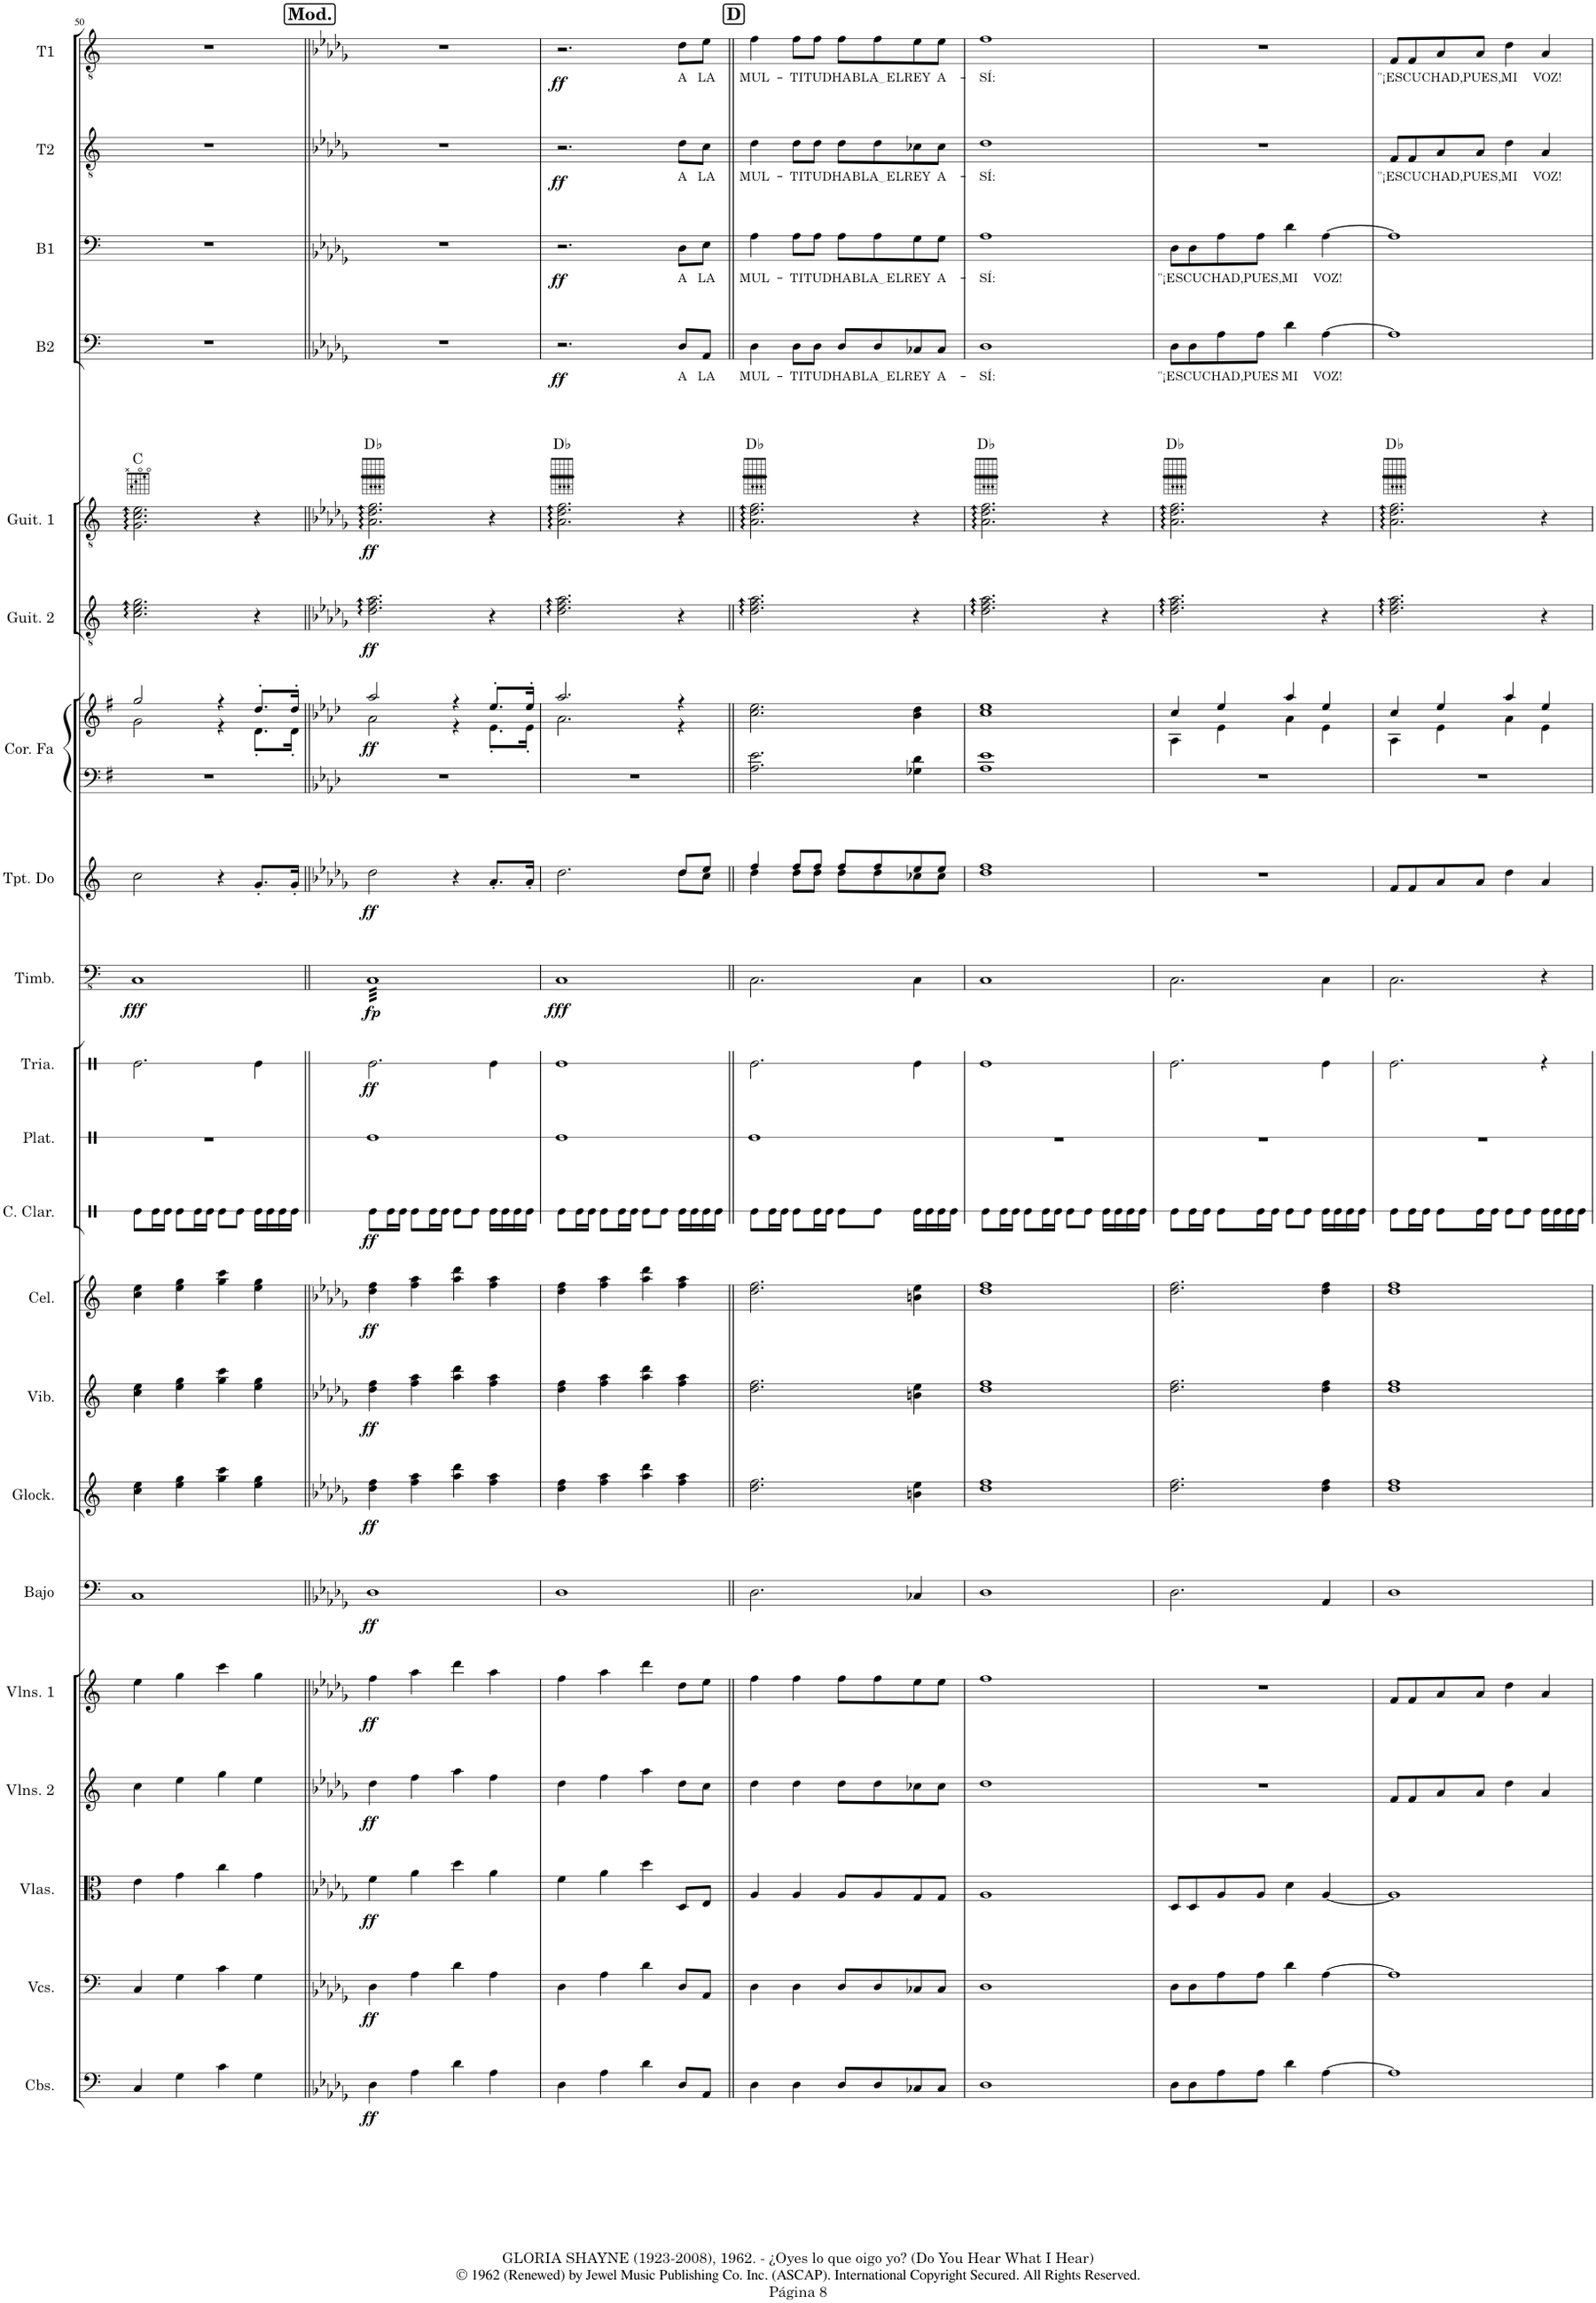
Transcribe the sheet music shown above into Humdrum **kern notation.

**kern	**dynam	**kern	**dynam	**kern	**dynam	**kern	**dynam	**kern	**dynam	**kern	**dynam	**kern	**dynam	**kern	**dynam	**kern	**dynam	**kern	**dynam	**kern	**kern	**dynam	**kern	**dynam	**kern	**dynam	**kern	**kern	**dynam	**kern	**dynam	**kern	**dynam	**harte	**kern	**text	**dynam	**kern	**text	**dynam	**kern	**text	**dynam	**kern	**text	**dynam
*part21	*part21	*part20	*part20	*part19	*part19	*part18	*part18	*part17	*part17	*part16	*part16	*part15	*part15	*part14	*part14	*part13	*part13	*part12	*part12	*part11	*part10	*part10	*part9	*part9	*part8	*part8	*part7	*part7	*part7	*part6	*part6	*part5	*part5	*part5	*part4	*part4	*part4	*part3	*part3	*part3	*part2	*part2	*part2	*part1	*part1	*part1
*staff22	*staff22	*staff21	*staff21	*staff20	*staff20	*staff19	*staff19	*staff18	*staff18	*staff17	*staff17	*staff16	*staff16	*staff15	*staff15	*staff14	*staff14	*staff13	*staff13	*staff12	*staff11	*staff11	*staff10	*staff10	*staff9	*staff9	*staff8	*staff7	*staff7/8	*staff6	*staff6	*staff5	*staff5	*	*staff4	*staff4	*staff4	*staff3	*staff3	*staff3	*staff2	*staff2	*staff2	*staff1	*staff1	*staff1
*I"Contrabajos	*	*I"Violonchelos	*	*I"Violas	*	*I"Violines 2	*	*I"Violines 1	*	*I"Bajo acústico	*	*I"Glockenspiel	*	*I"Vibráfono	*	*I"Celesta	*	*I"Caja de concierto	*	*I"Platillos	*I"Triángulo	*	*I"Timbales	*	*I"Trompeta en Do	*	*I"Corno en Fa	*	*	*I"Guitarra 2	*	*I"Guitarra 1	*	*	*I"Bajo	*	*	*I"Baritono	*	*	*I"2do Tenor	*	*	*I"1er Tenor	*	*
*I'Cbs.	*	*I'Vcs.	*	*I'Vlas.	*	*I'Vlns. 2	*	*I'Vlns. 1	*	*I'Bajo	*	*I'Glock.	*	*I'Vib.	*	*I'Cel.	*	*	*	*I'Plat.	*	*	*I'Timb.	*	*I'Tpt. Do	*	*I'Cor. Fa	*	*	*I'Guit. 2	*	*I'Guit. 1	*	*	*I'B2	*	*	*I'B1	*	*	*I'T2	*	*	*I'T1	*	*
!!LO:PB:g=z
*clefF4	*	*clefF4	*	*clefC3	*	*clefG2	*	*clefG2	*	*clefF4	*	*clefG2	*	*clefG2	*	*clefG2	*	*clefX	*	*clefX	*clefX	*	*clefFv4	*	*clefG2	*	*clefF4	*clefG2	*	*clefGv2	*	*clefGv2	*	*	*clefF4	*	*	*clefF4	*	*	*clefGv2	*	*	*clefGv2	*	*
*Trd7c12	*	*	*	*	*	*	*	*	*	*Trd7c12	*	*Trd-14c-24	*	*	*	*Trd-7c-12	*	*	*	*	*	*	*	*	*Trd1c2	*	*Trd4c7	*Trd4c7	*	*	*	*	*	*	*Trd12c21	*	*	*Trd8c14	*	*	*Trd5c9	*	*	*Trd1c2	*	*
*k[]	*	*k[]	*	*k[]	*	*k[]	*	*k[]	*	*k[]	*	*k[]	*	*k[]	*	*k[]	*	*k[]	*	*k[]	*k[]	*	*k[]	*	*k[]	*	*k[f#]	*k[f#]	*	*k[]	*	*k[]	*	*	*k[]	*	*	*k[]	*	*	*k[]	*	*	*k[]	*	*
*M4/4	*	*M4/4	*	*M4/4	*	*M4/4	*	*M4/4	*	*M4/4	*	*M4/4	*	*M4/4	*	*M4/4	*	*M4/4	*	*M4/4	*M4/4	*	*M4/4	*	*M4/4	*	*M4/4	*M4/4	*	*M4/4	*	*M4/4	*	*	*M4/4	*	*	*M4/4	*	*	*M4/4	*	*	*M4/4	*	*
=50	=50	=50	=50	=50	=50	=50	=50	=50	=50	=50	=50	=50	=50	=50	=50	=50	=50	=50	=50	=50	=50	=50	=50	=50	=50	=50	=50	=50	=50	=50	=50	=50	=50	=50	=50	=50	=50	=50	=50	=50	=50	=50	=50	=50	=50	=50
*	*	*	*	*	*	*	*	*	*	*	*	*	*	*	*	*	*	*	*	*	*	*	*	*	*	*	*	*^	*	*	*	*	*	*	*	*	*	*	*	*	*	*	*	*	*	*
!	!	!	!	!	!	!	!	!	!	!	!	!	!	!	!	!	!	!	!	!	!	!	!	!LO:DY:b	!	!	!	!	!	!	!	!	!	!	!	!	!	!	!	!	!	!	!	!	!	!	!
4C/	.	4C/	.	4e\	.	4cc\	.	4ee\	.	1C	.	4cc\ 4ee\	.	4cc\ 4ee\	.	4cc\ 4ee\	.	8Re\L	.	1r	2.Re\	.	1CC	fff	2cc\	.	1r	2gg/	2g\	.	2.c\ 2.e\ 2.g\	.	2.G\ 2.c\ 2.e\	.	C:maj	1r	.	.	1r	.	.	1r	.	.	1r	.	.
.	.	.	.	.	.	.	.	.	.	.	.	.	.	.	.	.	.	16Re\L	.	.	.	.	.	.	.	.	.	.	.	.	.	.	.	.	.	.	.	.	.	.	.	.	.	.	.	.	.
.	.	.	.	.	.	.	.	.	.	.	.	.	.	.	.	.	.	16Re\JJ	.	.	.	.	.	.	.	.	.	.	.	.	.	.	.	.	.	.	.	.	.	.	.	.	.	.	.	.	.
4G\	.	4G\	.	4g\	.	4ee\	.	4gg\	.	.	.	4ee\ 4gg\	.	4ee\ 4gg\	.	4ee\ 4gg\	.	8Re\L	.	.	.	.	.	.	.	.	.	.	.	.	.	.	.	.	.	.	.	.	.	.	.	.	.	.	.	.	.
.	.	.	.	.	.	.	.	.	.	.	.	.	.	.	.	.	.	16Re\L	.	.	.	.	.	.	.	.	.	.	.	.	.	.	.	.	.	.	.	.	.	.	.	.	.	.	.	.	.
.	.	.	.	.	.	.	.	.	.	.	.	.	.	.	.	.	.	16Re\JJ	.	.	.	.	.	.	.	.	.	.	.	.	.	.	.	.	.	.	.	.	.	.	.	.	.	.	.	.	.
4c\	.	4c\	.	4cc\	.	4gg\	.	4ccc\	.	.	.	4gg\ 4ccc\	.	4gg\ 4ccc\	.	4gg\ 4ccc\	.	8Re\L	.	.	.	.	.	.	4r	.	.	4r	4r	.	.	.	.	.	.	.	.	.	.	.	.	.	.	.	.	.	.
.	.	.	.	.	.	.	.	.	.	.	.	.	.	.	.	.	.	8Re\J	.	.	.	.	.	.	.	.	.	.	.	.	.	.	.	.	.	.	.	.	.	.	.	.	.	.	.	.	.
4G\	.	4G\	.	4g\	.	4ee\	.	4gg\	.	.	.	4ee\ 4gg\	.	4ee\ 4gg\	.	4ee\ 4gg\	.	16Re\LL	.	.	4Re\	.	.	.	8.g'/L	.	.	8.dd'/L	8.d'\L	.	4r	.	4r	.	.	.	.	.	.	.	.	.	.	.	.	.	.
.	.	.	.	.	.	.	.	.	.	.	.	.	.	.	.	.	.	16Re\	.	.	.	.	.	.	.	.	.	.	.	.	.	.	.	.	.	.	.	.	.	.	.	.	.	.	.	.	.
.	.	.	.	.	.	.	.	.	.	.	.	.	.	.	.	.	.	16Re\	.	.	.	.	.	.	.	.	.	.	.	.	.	.	.	.	.	.	.	.	.	.	.	.	.	.	.	.	.
.	.	.	.	.	.	.	.	.	.	.	.	.	.	.	.	.	.	16Re\JJ	.	.	.	.	.	.	16g'/Jk	.	.	16dd'/Jk	16d'\Jk	.	.	.	.	.	.	.	.	.	.	.	.	.	.	.	.	.	.
!!LO:REH:place=s1:a:B:cj:fs=14:t=Mod.
=51||	=51||	=51||	=51||	=51||	=51||	=51||	=51||	=51||	=51||	=51||	=51||	=51||	=51||	=51||	=51||	=51||	=51||	=51||	=51||	=51||	=51||	=51||	=51||	=51||	=51||	=51||	=51||	=51||	=51||	=51||	=51||	=51||	=51||	=51||	=51||	=51||	=51||	=51||	=51||	=51||	=51||	=51||	=51||	=51||	=51||	=51||	=51||
*k[b-e-a-d-g-]	*	*k[b-e-a-d-g-]	*	*k[b-e-a-d-g-]	*	*k[b-e-a-d-g-]	*	*k[b-e-a-d-g-]	*	*k[b-e-a-d-g-]	*	*k[b-e-a-d-g-]	*	*k[b-e-a-d-g-]	*	*k[b-e-a-d-g-]	*	*	*	*	*	*	*	*	*k[b-e-a-d-g-]	*	*k[b-e-a-d-]	*k[b-e-a-d-]	*	*	*k[b-e-a-d-g-]	*	*k[b-e-a-d-g-]	*	*	*k[b-e-a-d-g-]	*	*	*k[b-e-a-d-g-]	*	*	*k[b-e-a-d-g-]	*	*	*k[b-e-a-d-g-]	*	*
!	!LO:DY:b	!	!LO:DY:b	!	!LO:DY:b	!	!LO:DY:b	!	!LO:DY:b	!	!LO:DY:b	!	!LO:DY:b	!	!LO:DY:b	!	!LO:DY:b	!	!LO:DY:b	!	!	!LO:DY:b	!	!LO:DY:b	!	!LO:DY:b	!	!	!	!LO:DY:b	!	!LO:DY:b	!	!LO:DY:b	!	!	!	!	!	!	!	!	!	!	!	!	!
*	*	*	*	*	*	*	*	*	*	*	*	*	*	*	*	*	*	*	*	*	*	*	*tremolo	*	*	*	*	*	*	*	*	*	*	*	*	*	*	*	*	*	*	*	*	*	*	*	*
4D-\	ff	4D-\	ff	4f\	ff	4dd-\	ff	4ff\	ff	1D-	ff	4dd-\ 4ff\	ff	4dd-\ 4ff\	ff	4dd-\ 4ff\	ff	8Re\L	ff	1Re	2.Re\	ff	32CCLLL	fp	2dd-\	ff	1r	2aa-/	2a-\	ff	2.d-\ 2.f\ 2.a-\	ff	2.A-\ 2.d-\ 2.f\	ff	Db:maj	1r	.	.	1r	.	.	1r	.	.	1r	.	.
.	.	.	.	.	.	.	.	.	.	.	.	.	.	.	.	.	.	.	.	.	.	.	32CC	.	.	.	.	.	.	.	.	.	.	.	.	.	.	.	.	.	.	.	.	.	.	.	.
.	.	.	.	.	.	.	.	.	.	.	.	.	.	.	.	.	.	.	.	.	.	.	32CC	.	.	.	.	.	.	.	.	.	.	.	.	.	.	.	.	.	.	.	.	.	.	.	.
.	.	.	.	.	.	.	.	.	.	.	.	.	.	.	.	.	.	.	.	.	.	.	32CC	.	.	.	.	.	.	.	.	.	.	.	.	.	.	.	.	.	.	.	.	.	.	.	.
.	.	.	.	.	.	.	.	.	.	.	.	.	.	.	.	.	.	16Re\L	.	.	.	.	32CC	.	.	.	.	.	.	.	.	.	.	.	.	.	.	.	.	.	.	.	.	.	.	.	.
.	.	.	.	.	.	.	.	.	.	.	.	.	.	.	.	.	.	.	.	.	.	.	32CC	.	.	.	.	.	.	.	.	.	.	.	.	.	.	.	.	.	.	.	.	.	.	.	.
.	.	.	.	.	.	.	.	.	.	.	.	.	.	.	.	.	.	16Re\JJ	.	.	.	.	32CC	.	.	.	.	.	.	.	.	.	.	.	.	.	.	.	.	.	.	.	.	.	.	.	.
.	.	.	.	.	.	.	.	.	.	.	.	.	.	.	.	.	.	.	.	.	.	.	32CC	.	.	.	.	.	.	.	.	.	.	.	.	.	.	.	.	.	.	.	.	.	.	.	.
4A-\	.	4A-\	.	4a-\	.	4ff\	.	4aa-\	.	.	.	4ff\ 4aa-\	.	4ff\ 4aa-\	.	4ff\ 4aa-\	.	8Re\L	.	.	.	.	32CC	.	.	.	.	.	.	.	.	.	.	.	.	.	.	.	.	.	.	.	.	.	.	.	.
.	.	.	.	.	.	.	.	.	.	.	.	.	.	.	.	.	.	.	.	.	.	.	32CC	.	.	.	.	.	.	.	.	.	.	.	.	.	.	.	.	.	.	.	.	.	.	.	.
.	.	.	.	.	.	.	.	.	.	.	.	.	.	.	.	.	.	.	.	.	.	.	32CC	.	.	.	.	.	.	.	.	.	.	.	.	.	.	.	.	.	.	.	.	.	.	.	.
.	.	.	.	.	.	.	.	.	.	.	.	.	.	.	.	.	.	.	.	.	.	.	32CC	.	.	.	.	.	.	.	.	.	.	.	.	.	.	.	.	.	.	.	.	.	.	.	.
.	.	.	.	.	.	.	.	.	.	.	.	.	.	.	.	.	.	16Re\L	.	.	.	.	32CC	.	.	.	.	.	.	.	.	.	.	.	.	.	.	.	.	.	.	.	.	.	.	.	.
.	.	.	.	.	.	.	.	.	.	.	.	.	.	.	.	.	.	.	.	.	.	.	32CC	.	.	.	.	.	.	.	.	.	.	.	.	.	.	.	.	.	.	.	.	.	.	.	.
.	.	.	.	.	.	.	.	.	.	.	.	.	.	.	.	.	.	16Re\JJ	.	.	.	.	32CC	.	.	.	.	.	.	.	.	.	.	.	.	.	.	.	.	.	.	.	.	.	.	.	.
.	.	.	.	.	.	.	.	.	.	.	.	.	.	.	.	.	.	.	.	.	.	.	32CC	.	.	.	.	.	.	.	.	.	.	.	.	.	.	.	.	.	.	.	.	.	.	.	.
4d-\	.	4d-\	.	4dd-\	.	4aa-\	.	4ddd-\	.	.	.	4aa-\ 4ddd-\	.	4aa-\ 4ddd-\	.	4aa-\ 4ddd-\	.	8Re\L	.	.	.	.	32CC	.	4r	.	.	4r	4r	.	.	.	.	.	.	.	.	.	.	.	.	.	.	.	.	.	.
.	.	.	.	.	.	.	.	.	.	.	.	.	.	.	.	.	.	.	.	.	.	.	32CC	.	.	.	.	.	.	.	.	.	.	.	.	.	.	.	.	.	.	.	.	.	.	.	.
.	.	.	.	.	.	.	.	.	.	.	.	.	.	.	.	.	.	.	.	.	.	.	32CC	.	.	.	.	.	.	.	.	.	.	.	.	.	.	.	.	.	.	.	.	.	.	.	.
.	.	.	.	.	.	.	.	.	.	.	.	.	.	.	.	.	.	.	.	.	.	.	32CC	.	.	.	.	.	.	.	.	.	.	.	.	.	.	.	.	.	.	.	.	.	.	.	.
.	.	.	.	.	.	.	.	.	.	.	.	.	.	.	.	.	.	8Re\J	.	.	.	.	32CC	.	.	.	.	.	.	.	.	.	.	.	.	.	.	.	.	.	.	.	.	.	.	.	.
.	.	.	.	.	.	.	.	.	.	.	.	.	.	.	.	.	.	.	.	.	.	.	32CC	.	.	.	.	.	.	.	.	.	.	.	.	.	.	.	.	.	.	.	.	.	.	.	.
.	.	.	.	.	.	.	.	.	.	.	.	.	.	.	.	.	.	.	.	.	.	.	32CC	.	.	.	.	.	.	.	.	.	.	.	.	.	.	.	.	.	.	.	.	.	.	.	.
.	.	.	.	.	.	.	.	.	.	.	.	.	.	.	.	.	.	.	.	.	.	.	32CC	.	.	.	.	.	.	.	.	.	.	.	.	.	.	.	.	.	.	.	.	.	.	.	.
4A-\	.	4A-\	.	4a-\	.	4ff\	.	4aa-\	.	.	.	4ff\ 4aa-\	.	4ff\ 4aa-\	.	4ff\ 4aa-\	.	16Re\LL	.	.	4Re\	.	32CC	.	8.a-'/L	.	.	8.ee-'/L	8.e-'\L	.	4r	.	4r	.	.	.	.	.	.	.	.	.	.	.	.	.	.
.	.	.	.	.	.	.	.	.	.	.	.	.	.	.	.	.	.	.	.	.	.	.	32CC	.	.	.	.	.	.	.	.	.	.	.	.	.	.	.	.	.	.	.	.	.	.	.	.
.	.	.	.	.	.	.	.	.	.	.	.	.	.	.	.	.	.	16Re\	.	.	.	.	32CC	.	.	.	.	.	.	.	.	.	.	.	.	.	.	.	.	.	.	.	.	.	.	.	.
.	.	.	.	.	.	.	.	.	.	.	.	.	.	.	.	.	.	.	.	.	.	.	32CC	.	.	.	.	.	.	.	.	.	.	.	.	.	.	.	.	.	.	.	.	.	.	.	.
.	.	.	.	.	.	.	.	.	.	.	.	.	.	.	.	.	.	16Re\	.	.	.	.	32CC	.	.	.	.	.	.	.	.	.	.	.	.	.	.	.	.	.	.	.	.	.	.	.	.
.	.	.	.	.	.	.	.	.	.	.	.	.	.	.	.	.	.	.	.	.	.	.	32CC	.	.	.	.	.	.	.	.	.	.	.	.	.	.	.	.	.	.	.	.	.	.	.	.
.	.	.	.	.	.	.	.	.	.	.	.	.	.	.	.	.	.	16Re\JJ	.	.	.	.	32CC	.	16a-'/Jk	.	.	16ee-'/Jk	16e-'\Jk	.	.	.	.	.	.	.	.	.	.	.	.	.	.	.	.	.	.
.	.	.	.	.	.	.	.	.	.	.	.	.	.	.	.	.	.	.	.	.	.	.	32CCJJJ	.	.	.	.	.	.	.	.	.	.	.	.	.	.	.	.	.	.	.	.	.	.	.	.
*	*	*	*	*	*	*	*	*	*	*	*	*	*	*	*	*	*	*	*	*	*	*	*Xtremolo	*	*	*	*	*	*	*	*	*	*	*	*	*	*	*	*	*	*	*	*	*	*	*	*
=52	=52	=52	=52	=52	=52	=52	=52	=52	=52	=52	=52	=52	=52	=52	=52	=52	=52	=52	=52	=52	=52	=52	=52	=52	=52	=52	=52	=52	=52	=52	=52	=52	=52	=52	=52	=52	=52	=52	=52	=52	=52	=52	=52	=52	=52	=52	=52
*	*	*	*	*	*	*	*	*	*	*	*	*	*	*	*	*	*	*	*	*	*	*	*	*	*^	*	*	*	*	*	*	*	*	*	*	*	*	*	*	*	*	*	*	*	*	*	*
!	!	!	!	!	!	!	!	!	!	!	!	!	!	!	!	!	!	!	!	!	!	!	!	!LO:DY:b	!	!	!	!	!	!	!	!	!	!	!	!	!	!	!LO:DY:b	!	!	!LO:DY:b	!	!	!LO:DY:b	!	!	!LO:DY:b
4D-\	.	4D-\	.	4f\	.	4dd-\	.	4ff\	.	1D-	.	4dd-\ 4ff\	.	4dd-\ 4ff\	.	4dd-\ 4ff\	.	8Re\L	.	1Re	1Re	.	1CC	fff	2.dd-\	2.ryy	.	1r	2.aa-/	2.a-\	.	2.d-\ 2.f\ 2.a-\	.	2.A-\ 2.d-\ 2.f\	.	Db:maj	2.r	.	ff	2.r	.	ff	2.r	.	ff	2.r	.	ff
.	.	.	.	.	.	.	.	.	.	.	.	.	.	.	.	.	.	16Re\L	.	.	.	.	.	.	.	.	.	.	.	.	.	.	.	.	.	.	.	.	.	.	.	.	.	.	.	.	.	.
.	.	.	.	.	.	.	.	.	.	.	.	.	.	.	.	.	.	16Re\JJ	.	.	.	.	.	.	.	.	.	.	.	.	.	.	.	.	.	.	.	.	.	.	.	.	.	.	.	.	.	.
4A-\	.	4A-\	.	4a-\	.	4ff\	.	4aa-\	.	.	.	4ff\ 4aa-\	.	4ff\ 4aa-\	.	4ff\ 4aa-\	.	8Re\L	.	.	.	.	.	.	.	.	.	.	.	.	.	.	.	.	.	.	.	.	.	.	.	.	.	.	.	.	.	.
.	.	.	.	.	.	.	.	.	.	.	.	.	.	.	.	.	.	16Re\L	.	.	.	.	.	.	.	.	.	.	.	.	.	.	.	.	.	.	.	.	.	.	.	.	.	.	.	.	.	.
.	.	.	.	.	.	.	.	.	.	.	.	.	.	.	.	.	.	16Re\JJ	.	.	.	.	.	.	.	.	.	.	.	.	.	.	.	.	.	.	.	.	.	.	.	.	.	.	.	.	.	.
4d-\	.	4d-\	.	4dd-\	.	4aa-\	.	4ddd-\	.	.	.	4aa-\ 4ddd-\	.	4aa-\ 4ddd-\	.	4aa-\ 4ddd-\	.	8Re\L	.	.	.	.	.	.	.	.	.	.	.	.	.	.	.	.	.	.	.	.	.	.	.	.	.	.	.	.	.	.
.	.	.	.	.	.	.	.	.	.	.	.	.	.	.	.	.	.	8Re\J	.	.	.	.	.	.	.	.	.	.	.	.	.	.	.	.	.	.	.	.	.	.	.	.	.	.	.	.	.	.
!	!	!	!	!	!	!	!	!	!	!	!	!	!	!	!	!	!	!	!	!	!	!	!	!	!	!	!	!	!	!	!	!	!	!	!	!	!	!LO:LY:b	!	!	!LO:LY:b	!	!	!LO:LY:b	!	!	!LO:LY:b	!
8D-/L	.	8D-/L	.	8D-/L	.	8dd-\L	.	8dd-\L	.	.	.	4ff\ 4aa-\	.	4ff\ 4aa-\	.	4ff\ 4aa-\	.	16Re\LL	.	.	.	.	.	.	8dd-/L	8dd-\L	.	.	4r	4r	.	4r	.	4r	.	.	8D-/L	A	.	8D-\L	A	.	8d-\L	A	.	8d-\L	A	.
.	.	.	.	.	.	.	.	.	.	.	.	.	.	.	.	.	.	16Re\	.	.	.	.	.	.	.	.	.	.	.	.	.	.	.	.	.	.	.	.	.	.	.	.	.	.	.	.	.	.
!	!	!	!	!	!	!	!	!	!	!	!	!	!	!	!	!	!	!	!	!	!	!	!	!	!	!	!	!	!	!	!	!	!	!	!	!	!	!LO:LY:b	!	!	!LO:LY:b	!	!	!LO:LY:b	!	!	!LO:LY:b	!
8AA-/J	.	8AA-/J	.	8E-/J	.	8cc\J	.	8ee-\J	.	.	.	.	.	.	.	.	.	16Re\	.	.	.	.	.	.	8ee-/J	8cc\J	.	.	.	.	.	.	.	.	.	.	8AA-/J	LA	.	8E-\J	LA	.	8c\J	LA	.	8e-\J	LA	.
.	.	.	.	.	.	.	.	.	.	.	.	.	.	.	.	.	.	16Re\JJ	.	.	.	.	.	.	.	.	.	.	.	.	.	.	.	.	.	.	.	.	.	.	.	.	.	.	.	.	.	.
*	*	*	*	*	*	*	*	*	*	*	*	*	*	*	*	*	*	*	*	*	*	*	*	*	*	*	*	*	*v	*v	*	*	*	*	*	*	*	*	*	*	*	*	*	*	*	*	*	*
!!LO:REH:place=s1:a:B:cj:fs=14:t=D
=53||	=53||	=53||	=53||	=53||	=53||	=53||	=53||	=53||	=53||	=53||	=53||	=53||	=53||	=53||	=53||	=53||	=53||	=53||	=53||	=53||	=53||	=53||	=53||	=53||	=53||	=53||	=53||	=53||	=53||	=53||	=53||	=53||	=53||	=53||	=53||	=53||	=53||	=53||	=53||	=53||	=53||	=53||	=53||	=53||	=53||	=53||	=53||
!	!	!	!	!	!	!	!	!	!	!	!	!	!	!	!	!	!	!	!	!	!	!	!	!	!	!	!	!	!	!	!	!	!	!	!	!	!LO:LY:b	!	!	!LO:LY:b	!	!	!LO:LY:b	!	!	!LO:LY:b	!
4D-\	.	4D-\	.	4A-/	.	4dd-\	.	4ff\	.	2.D-\	.	2.dd-\ 2.ff\	.	2.dd-\ 2.ff\	.	2.dd-\ 2.ff\	.	8Re\L	.	1Re	2.Re\	.	2.CC\	.	4ff/	4dd-\	.	2.A-\ 2.e-\	2.cc\ 2.ee-\	.	2.d-\ 2.f\ 2.a-\	.	2.A-\ 2.d-\ 2.f\	.	Db:maj	4D-\	MUL-	.	4A-\	MUL-	.	4d-\	MUL-	.	4f\	MUL-	.
.	.	.	.	.	.	.	.	.	.	.	.	.	.	.	.	.	.	16Re\L	.	.	.	.	.	.	.	.	.	.	.	.	.	.	.	.	.	.	.	.	.	.	.	.	.	.	.	.	.
.	.	.	.	.	.	.	.	.	.	.	.	.	.	.	.	.	.	16Re\JJ	.	.	.	.	.	.	.	.	.	.	.	.	.	.	.	.	.	.	.	.	.	.	.	.	.	.	.	.	.
!	!	!	!	!	!	!	!	!	!	!	!	!	!	!	!	!	!	!	!	!	!	!	!	!	!	!	!	!	!	!	!	!	!	!	!	!	!LO:LY:b	!	!	!LO:LY:b	!	!	!LO:LY:b	!	!	!LO:LY:b	!
4D-\	.	4D-\	.	4A-/	.	4dd-\	.	4ff\	.	.	.	.	.	.	.	.	.	8Re\L	.	.	.	.	.	.	8ff/L	8dd-\L	.	.	.	.	.	.	.	.	.	8D-\L	-TI-	.	8A-\L	-TI-	.	8d-\L	-TI-	.	8f\L	-TI-	.
!	!	!	!	!	!	!	!	!	!	!	!	!	!	!	!	!	!	!	!	!	!	!	!	!	!	!	!	!	!	!	!	!	!	!	!	!	!LO:LY:b	!	!	!LO:LY:b	!	!	!LO:LY:b	!	!	!LO:LY:b	!
.	.	.	.	.	.	.	.	.	.	.	.	.	.	.	.	.	.	16Re\L	.	.	.	.	.	.	8ff/J	8dd-\J	.	.	.	.	.	.	.	.	.	8D-\J	-TUD	.	8A-\J	-TUD	.	8d-\J	-TUD	.	8f\J	-TUD	.
.	.	.	.	.	.	.	.	.	.	.	.	.	.	.	.	.	.	16Re\JJ	.	.	.	.	.	.	.	.	.	.	.	.	.	.	.	.	.	.	.	.	.	.	.	.	.	.	.	.	.
!	!	!	!	!	!	!	!	!	!	!	!	!	!	!	!	!	!	!	!	!	!	!	!	!	!	!	!	!	!	!	!	!	!	!	!	!	!LO:LY:b	!	!	!LO:LY:b	!	!	!LO:LY:b	!	!	!LO:LY:b	!
8D-/L	.	8D-/L	.	8A-/L	.	8dd-\L	.	8ff\L	.	.	.	.	.	.	.	.	.	8Re\L	.	.	.	.	.	.	8ff/L	8dd-\L	.	.	.	.	.	.	.	.	.	8D-/L	HA-	.	8A-\L	HA-	.	8d-\L	HA-	.	8f\L	HA-	.
!	!	!	!	!	!	!	!	!	!	!	!	!	!	!	!	!	!	!	!	!	!	!	!	!	!	!	!	!	!	!	!	!	!	!	!	!	!LO:LY:b	!	!	!LO:LY:b	!	!	!LO:LY:b	!	!	!LO:LY:b	!
8D-/	.	8D-/	.	8A-/	.	8dd-\	.	8ff\	.	.	.	.	.	.	.	.	.	8Re\J	.	.	.	.	.	.	8ff/	8dd-\	.	.	.	.	.	.	.	.	.	8D-/	BLA EL	.	8A-\	BLA EL	.	8d-\	BLA EL	.	8f\	BLA EL	.
!	!	!	!	!	!	!	!	!	!	!	!	!	!	!	!	!	!	!	!	!	!	!	!	!	!	!	!	!	!	!	!	!	!	!	!	!	!LO:LY:b	!	!	!LO:LY:b	!	!	!LO:LY:b	!	!	!LO:LY:b	!
8C-X/	.	8C-X/	.	8G-/	.	8cc-X\	.	8ee-\	.	4C-X/	.	4bn\ 4ee-\	.	4bn\ 4ee-\	.	4bn\ 4ee-\	.	16Re\LL	.	.	4Re\	.	4CC\	.	8ee-/	8cc-X\	.	4G-X\ 4d-\	4b-\ 4dd-\	.	4r	.	4r	.	.	8C-X/	REY	.	8G-\	REY	.	8c-X\	REY	.	8e-\	REY	.
.	.	.	.	.	.	.	.	.	.	.	.	.	.	.	.	.	.	16Re\	.	.	.	.	.	.	.	.	.	.	.	.	.	.	.	.	.	.	.	.	.	.	.	.	.	.	.	.	.
!	!	!	!	!	!	!	!	!	!	!	!	!	!	!	!	!	!	!	!	!	!	!	!	!	!	!	!	!	!	!	!	!	!	!	!	!	!LO:LY:b	!	!	!LO:LY:b	!	!	!LO:LY:b	!	!	!LO:LY:b	!
8C-/J	.	8C-/J	.	8G-/J	.	8cc-\J	.	8ee-\J	.	.	.	.	.	.	.	.	.	16Re\	.	.	.	.	.	.	8ee-/J	8cc-\J	.	.	.	.	.	.	.	.	.	8C-/J	A-	.	8G-\J	A-	.	8c-\J	A-	.	8e-\J	A-	.
.	.	.	.	.	.	.	.	.	.	.	.	.	.	.	.	.	.	16Re\JJ	.	.	.	.	.	.	.	.	.	.	.	.	.	.	.	.	.	.	.	.	.	.	.	.	.	.	.	.	.
=54	=54	=54	=54	=54	=54	=54	=54	=54	=54	=54	=54	=54	=54	=54	=54	=54	=54	=54	=54	=54	=54	=54	=54	=54	=54	=54	=54	=54	=54	=54	=54	=54	=54	=54	=54	=54	=54	=54	=54	=54	=54	=54	=54	=54	=54	=54	=54
!	!	!	!	!	!	!	!	!	!	!	!	!	!	!	!	!	!	!	!	!	!	!	!	!	!	!	!	!	!	!	!	!	!	!	!	!	!LO:LY:b	!	!	!LO:LY:b	!	!	!LO:LY:b	!	!	!LO:LY:b	!
1D-	.	1D-	.	1A-	.	1dd-	.	1ff	.	1D-	.	1dd- 1ff	.	1dd- 1ff	.	1dd- 1ff	.	8Re\L	.	1r	1Re	.	1CC	.	1ff	1dd-	.	1A- 1e-	1cc 1ee-	.	2.d-\ 2.f\ 2.a-\	.	2.A-\ 2.d-\ 2.f\	.	Db:maj	1D-	-SÍ:	.	1A-	-SÍ:	.	1d-	-SÍ:	.	1f	-SÍ:	.
.	.	.	.	.	.	.	.	.	.	.	.	.	.	.	.	.	.	16Re\L	.	.	.	.	.	.	.	.	.	.	.	.	.	.	.	.	.	.	.	.	.	.	.	.	.	.	.	.	.
.	.	.	.	.	.	.	.	.	.	.	.	.	.	.	.	.	.	16Re\JJ	.	.	.	.	.	.	.	.	.	.	.	.	.	.	.	.	.	.	.	.	.	.	.	.	.	.	.	.	.
.	.	.	.	.	.	.	.	.	.	.	.	.	.	.	.	.	.	8Re\L	.	.	.	.	.	.	.	.	.	.	.	.	.	.	.	.	.	.	.	.	.	.	.	.	.	.	.	.	.
.	.	.	.	.	.	.	.	.	.	.	.	.	.	.	.	.	.	16Re\L	.	.	.	.	.	.	.	.	.	.	.	.	.	.	.	.	.	.	.	.	.	.	.	.	.	.	.	.	.
.	.	.	.	.	.	.	.	.	.	.	.	.	.	.	.	.	.	16Re\JJ	.	.	.	.	.	.	.	.	.	.	.	.	.	.	.	.	.	.	.	.	.	.	.	.	.	.	.	.	.
.	.	.	.	.	.	.	.	.	.	.	.	.	.	.	.	.	.	8Re\L	.	.	.	.	.	.	.	.	.	.	.	.	.	.	.	.	.	.	.	.	.	.	.	.	.	.	.	.	.
.	.	.	.	.	.	.	.	.	.	.	.	.	.	.	.	.	.	8Re\J	.	.	.	.	.	.	.	.	.	.	.	.	.	.	.	.	.	.	.	.	.	.	.	.	.	.	.	.	.
.	.	.	.	.	.	.	.	.	.	.	.	.	.	.	.	.	.	16Re\LL	.	.	.	.	.	.	.	.	.	.	.	.	4r	.	4r	.	.	.	.	.	.	.	.	.	.	.	.	.	.
.	.	.	.	.	.	.	.	.	.	.	.	.	.	.	.	.	.	16Re\	.	.	.	.	.	.	.	.	.	.	.	.	.	.	.	.	.	.	.	.	.	.	.	.	.	.	.	.	.
.	.	.	.	.	.	.	.	.	.	.	.	.	.	.	.	.	.	16Re\	.	.	.	.	.	.	.	.	.	.	.	.	.	.	.	.	.	.	.	.	.	.	.	.	.	.	.	.	.
.	.	.	.	.	.	.	.	.	.	.	.	.	.	.	.	.	.	16Re\JJ	.	.	.	.	.	.	.	.	.	.	.	.	.	.	.	.	.	.	.	.	.	.	.	.	.	.	.	.	.
*	*	*	*	*	*	*	*	*	*	*	*	*	*	*	*	*	*	*	*	*	*	*	*	*	*v	*v	*	*	*	*	*	*	*	*	*	*	*	*	*	*	*	*	*	*	*	*	*
=55	=55	=55	=55	=55	=55	=55	=55	=55	=55	=55	=55	=55	=55	=55	=55	=55	=55	=55	=55	=55	=55	=55	=55	=55	=55	=55	=55	=55	=55	=55	=55	=55	=55	=55	=55	=55	=55	=55	=55	=55	=55	=55	=55	=55	=55	=55
*	*	*	*	*	*	*	*	*	*	*	*	*	*	*	*	*	*	*	*	*	*	*	*	*	*	*	*	*^	*	*	*	*	*	*	*	*	*	*	*	*	*	*	*	*	*	*
!	!	!	!	!	!	!	!	!	!	!	!	!	!	!	!	!	!	!	!	!	!	!	!	!	!	!	!	!	!	!	!	!	!	!	!	!	!LO:LY:b	!	!	!LO:LY:b	!	!	!	!	!	!	!
8D-\L	.	8D-\L	.	8D-/L	.	1r	.	1r	.	2.D-\	.	2.dd-\ 2.ff\	.	2.dd-\ 2.ff\	.	2.dd-\ 2.ff\	.	8Re\L	.	1r	2.Re\	.	2.CC\	.	1r	.	1r	4cc/	4A-\	.	2.d-\ 2.f\ 2.a-\	.	2.A-\ 2.d-\ 2.f\	.	Db:maj	8D-\L	"¡ES-	.	8D-\L	"¡ES-	.	1r	.	.	1r	.	.
!	!	!	!	!	!	!	!	!	!	!	!	!	!	!	!	!	!	!	!	!	!	!	!	!	!	!	!	!	!	!	!	!	!	!	!	!	!LO:LY:b	!	!	!LO:LY:b	!	!	!	!	!	!	!
8D-\	.	8D-\	.	8D-/	.	.	.	.	.	.	.	.	.	.	.	.	.	16Re\L	.	.	.	.	.	.	.	.	.	.	.	.	.	.	.	.	.	8D-\	-CU-	.	8D-\	-CU-	.	.	.	.	.	.	.
.	.	.	.	.	.	.	.	.	.	.	.	.	.	.	.	.	.	16Re\JJ	.	.	.	.	.	.	.	.	.	.	.	.	.	.	.	.	.	.	.	.	.	.	.	.	.	.	.	.	.
!	!	!	!	!	!	!	!	!	!	!	!	!	!	!	!	!	!	!	!	!	!	!	!	!	!	!	!	!	!	!	!	!	!	!	!	!	!LO:LY:b	!	!	!LO:LY:b	!	!	!	!	!	!	!
8A-\	.	8A-\	.	8A-/	.	.	.	.	.	.	.	.	.	.	.	.	.	8Re\L	.	.	.	.	.	.	.	.	.	4ee-/	4e-\	.	.	.	.	.	.	8A-\	-CHAD,	.	8A-\	-CHAD,	.	.	.	.	.	.	.
!	!	!	!	!	!	!	!	!	!	!	!	!	!	!	!	!	!	!	!	!	!	!	!	!	!	!	!	!	!	!	!	!	!	!	!	!	!LO:LY:b	!	!	!LO:LY:b	!	!	!	!	!	!	!
8A-\J	.	8A-\J	.	8A-/J	.	.	.	.	.	.	.	.	.	.	.	.	.	16Re\L	.	.	.	.	.	.	.	.	.	.	.	.	.	.	.	.	.	8A-\J	PUES	.	8A-\J	PUES,	.	.	.	.	.	.	.
.	.	.	.	.	.	.	.	.	.	.	.	.	.	.	.	.	.	16Re\JJ	.	.	.	.	.	.	.	.	.	.	.	.	.	.	.	.	.	.	.	.	.	.	.	.	.	.	.	.	.
!	!	!	!	!	!	!	!	!	!	!	!	!	!	!	!	!	!	!	!	!	!	!	!	!	!	!	!	!	!	!	!	!	!	!	!	!	!LO:LY:b	!	!	!LO:LY:b	!	!	!	!	!	!	!
4d-\	.	4d-\	.	4d-\	.	.	.	.	.	.	.	.	.	.	.	.	.	8Re\L	.	.	.	.	.	.	.	.	.	4aa-/	4a-\	.	.	.	.	.	.	4d-\	MI	.	4d-\	MI	.	.	.	.	.	.	.
.	.	.	.	.	.	.	.	.	.	.	.	.	.	.	.	.	.	8Re\J	.	.	.	.	.	.	.	.	.	.	.	.	.	.	.	.	.	.	.	.	.	.	.	.	.	.	.	.	.
!	!	!	!	!	!	!	!	!	!	!	!	!	!	!	!	!	!	!	!	!	!	!	!	!	!	!	!	!	!	!	!	!	!	!	!	!	!LO:LY:b	!	!	!LO:LY:b	!	!	!	!	!	!	!
[4A-\	.	[4A-\	.	[4A-/	.	.	.	.	.	4AA-/	.	4dd-\ 4ff\	.	4dd-\ 4ff\	.	4dd-\ 4ff\	.	16Re\LL	.	.	4Re\	.	4CC\	.	.	.	.	4ee-/	4e-\	.	4r	.	4r	.	.	[4A-\	VOZ!	.	[4A-\	VOZ!	.	.	.	.	.	.	.
.	.	.	.	.	.	.	.	.	.	.	.	.	.	.	.	.	.	16Re\	.	.	.	.	.	.	.	.	.	.	.	.	.	.	.	.	.	.	.	.	.	.	.	.	.	.	.	.	.
.	.	.	.	.	.	.	.	.	.	.	.	.	.	.	.	.	.	16Re\	.	.	.	.	.	.	.	.	.	.	.	.	.	.	.	.	.	.	.	.	.	.	.	.	.	.	.	.	.
.	.	.	.	.	.	.	.	.	.	.	.	.	.	.	.	.	.	16Re\JJ	.	.	.	.	.	.	.	.	.	.	.	.	.	.	.	.	.	.	.	.	.	.	.	.	.	.	.	.	.
=56	=56	=56	=56	=56	=56	=56	=56	=56	=56	=56	=56	=56	=56	=56	=56	=56	=56	=56	=56	=56	=56	=56	=56	=56	=56	=56	=56	=56	=56	=56	=56	=56	=56	=56	=56	=56	=56	=56	=56	=56	=56	=56	=56	=56	=56	=56	=56
!	!	!	!	!	!	!	!	!	!	!	!	!	!	!	!	!	!	!	!	!	!	!	!	!	!	!	!	!	!	!	!	!	!	!	!	!	!	!	!	!	!	!	!LO:LY:b	!	!	!LO:LY:b	!
1A-]	.	1A-]	.	1A-]	.	8f/L	.	8f/L	.	1D-	.	1dd- 1ff	.	1dd- 1ff	.	1dd- 1ff	.	8Re\L	.	1r	2.Re\	.	2.CC\	.	8f/L	.	1r	4cc/	4A-\	.	2.d-\ 2.f\ 2.a-\	.	2.A-\ 2.d-\ 2.f\	.	Db:maj	1A-]	.	.	1A-]	.	.	8F/L	"¡ES-	.	8F/L	"¡ES-	.
!	!	!	!	!	!	!	!	!	!	!	!	!	!	!	!	!	!	!	!	!	!	!	!	!	!	!	!	!	!	!	!	!	!	!	!	!	!	!	!	!	!	!	!LO:LY:b	!	!	!LO:LY:b	!
.	.	.	.	.	.	8f/	.	8f/	.	.	.	.	.	.	.	.	.	16Re\L	.	.	.	.	.	.	8f/	.	.	.	.	.	.	.	.	.	.	.	.	.	.	.	.	8F/	-CU-	.	8F/	-CU-	.
.	.	.	.	.	.	.	.	.	.	.	.	.	.	.	.	.	.	16Re\JJ	.	.	.	.	.	.	.	.	.	.	.	.	.	.	.	.	.	.	.	.	.	.	.	.	.	.	.	.	.
!	!	!	!	!	!	!	!	!	!	!	!	!	!	!	!	!	!	!	!	!	!	!	!	!	!	!	!	!	!	!	!	!	!	!	!	!	!	!	!	!	!	!	!LO:LY:b	!	!	!LO:LY:b	!
.	.	.	.	.	.	8a-/	.	8a-/	.	.	.	.	.	.	.	.	.	8Re\L	.	.	.	.	.	.	8a-/	.	.	4ee-/	4e-\	.	.	.	.	.	.	.	.	.	.	.	.	8A-/	-CHAD,	.	8A-/	-CHAD,	.
!	!	!	!	!	!	!	!	!	!	!	!	!	!	!	!	!	!	!	!	!	!	!	!	!	!	!	!	!	!	!	!	!	!	!	!	!	!	!	!	!	!	!	!LO:LY:b	!	!	!LO:LY:b	!
.	.	.	.	.	.	8a-/J	.	8a-/J	.	.	.	.	.	.	.	.	.	16Re\L	.	.	.	.	.	.	8a-/J	.	.	.	.	.	.	.	.	.	.	.	.	.	.	.	.	8A-/J	PUES,	.	8A-/J	PUES,	.
.	.	.	.	.	.	.	.	.	.	.	.	.	.	.	.	.	.	16Re\JJ	.	.	.	.	.	.	.	.	.	.	.	.	.	.	.	.	.	.	.	.	.	.	.	.	.	.	.	.	.
!	!	!	!	!	!	!	!	!	!	!	!	!	!	!	!	!	!	!	!	!	!	!	!	!	!	!	!	!	!	!	!	!	!	!	!	!	!	!	!	!	!	!	!LO:LY:b	!	!	!LO:LY:b	!
.	.	.	.	.	.	4dd-\	.	4dd-\	.	.	.	.	.	.	.	.	.	8Re\L	.	.	.	.	.	.	4dd-\	.	.	4aa-/	4a-\	.	.	.	.	.	.	.	.	.	.	.	.	4d-\	MI	.	4d-\	MI	.
.	.	.	.	.	.	.	.	.	.	.	.	.	.	.	.	.	.	8Re\J	.	.	.	.	.	.	.	.	.	.	.	.	.	.	.	.	.	.	.	.	.	.	.	.	.	.	.	.	.
!	!	!	!	!	!	!	!	!	!	!	!	!	!	!	!	!	!	!	!	!	!	!	!	!	!	!	!	!	!	!	!	!	!	!	!	!	!	!	!	!	!	!	!LO:LY:b	!	!	!LO:LY:b	!
.	.	.	.	.	.	4a-/	.	4a-/	.	.	.	.	.	.	.	.	.	16Re\LL	.	.	4r	.	4r	.	4a-/	.	.	4ee-/	4e-\	.	4r	.	4r	.	.	.	.	.	.	.	.	4A-/	VOZ!	.	4A-/	VOZ!	.
.	.	.	.	.	.	.	.	.	.	.	.	.	.	.	.	.	.	16Re\	.	.	.	.	.	.	.	.	.	.	.	.	.	.	.	.	.	.	.	.	.	.	.	.	.	.	.	.	.
.	.	.	.	.	.	.	.	.	.	.	.	.	.	.	.	.	.	16Re\	.	.	.	.	.	.	.	.	.	.	.	.	.	.	.	.	.	.	.	.	.	.	.	.	.	.	.	.	.
.	.	.	.	.	.	.	.	.	.	.	.	.	.	.	.	.	.	16Re\JJ	.	.	.	.	.	.	.	.	.	.	.	.	.	.	.	.	.	.	.	.	.	.	.	.	.	.	.	.	.
*	*	*	*	*	*	*	*	*	*	*	*	*	*	*	*	*	*	*	*	*	*	*	*	*	*	*	*	*v	*v	*	*	*	*	*	*	*	*	*	*	*	*	*	*	*	*	*	*
=	=	=	=	=	=	=	=	=	=	=	=	=	=	=	=	=	=	=	=	=	=	=	=	=	=	=	=	=	=	=	=	=	=	=	=	=	=	=	=	=	=	=	=	=	=	=
*-	*-	*-	*-	*-	*-	*-	*-	*-	*-	*-	*-	*-	*-	*-	*-	*-	*-	*-	*-	*-	*-	*-	*-	*-	*-	*-	*-	*-	*-	*-	*-	*-	*-	*-	*-	*-	*-	*-	*-	*-	*-	*-	*-	*-	*-	*-
